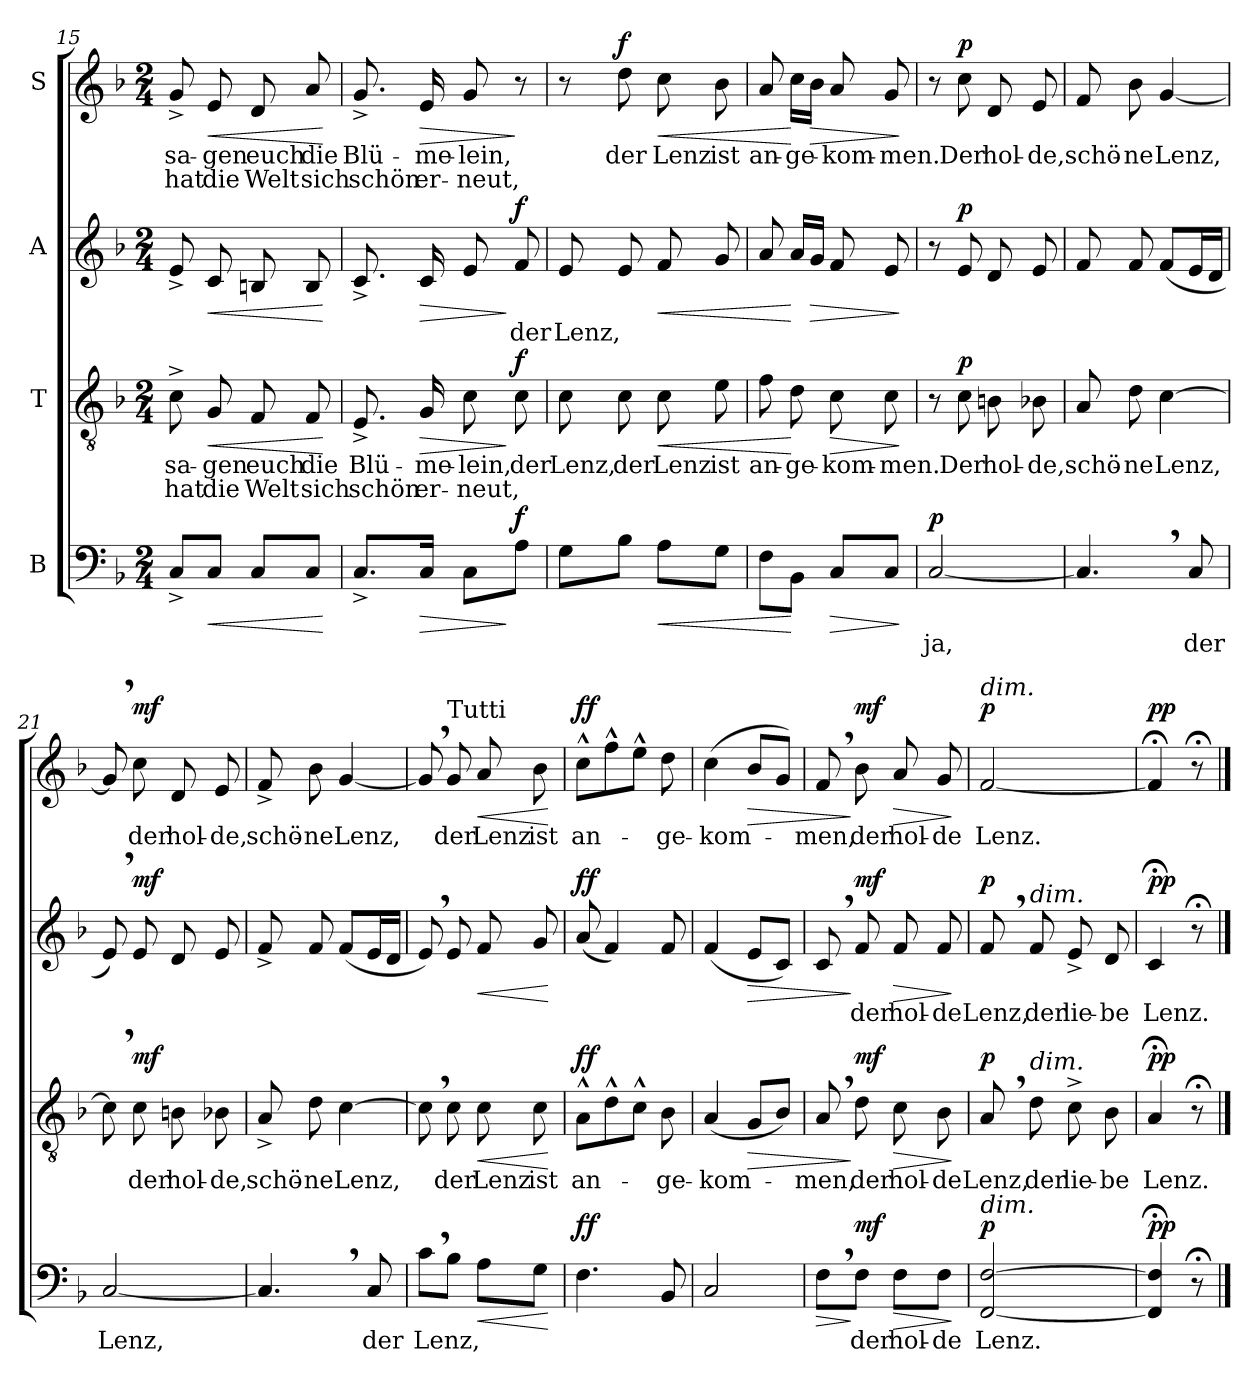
**kern	**text	**dynam	**kern	**text	**text	**dynam	**kern	**text	**dynam	**kern	**text	**text	**dynam
*part4	*part4	*part4	*part3	*part3	*part3	*part3	*part2	*part2	*part2	*part1	*part1	*part1	*part1
*staff4	*staff4	*staff4	*staff3	*staff3	*staff3	*staff3	*staff2	*staff2	*staff2	*staff1	*staff1	*staff1	*staff1
*I"B	*	*	*I"T	*	*	*	*I"A	*	*	*I"S	*	*	*
*clefF4	*	*	*clefGv2	*	*	*	*clefG2	*	*	*clefG2	*	*	*
*k[b-]	*	*	*k[b-]	*	*	*	*k[b-]	*	*	*k[b-]	*	*	*
*M2/4	*	*	*M2/4	*	*	*	*M2/4	*	*	*M2/4	*	*	*
=15	=15	=15	=15	=15	=15	=15	=15	=15	=15	=15	=15	=15	=15
8C^/L	.	.	8c^\	sa-	hat	.	8e^/	.	.	8g^/	sa-	hat	.
!	!	!LO:HP:b	!	!	!	!LO:HP:b	!	!	!LO:HP:b	!	!	!	!LO:HP:b
8C/J	.	<	8G/	-gen	die	<	8c/	.	<	8e/	-gen	die	<
8C/L	.	.	8F/	euch	Welt	.	8Bn/	.	.	8d/	euch	Welt	.
8C/J	.	.	8F/	die	sich	.	8B/	.	.	8a/	die	sich	.
.	.	[	.	.	.	[	.	.	[	.	.	.	[
=16	=16	=16	=16	=16	=16	=16	=16	=16	=16	=16	=16	=16	=16
8.C^/L	.	.	8.E^/	Blü-	schön	.	8.c^/	.	.	8.g^/	Blü-	schön	.
!	!	!LO:HP:b	!	!	!	!LO:HP:b	!	!	!LO:HP:b	!	!	!	!LO:HP:b
16C/Jk	.	>	16G/	-me-	er-	>	16c/	.	>	16e/	-me-	er-	>
8C\L	.	.	8c\	-lein,	-neut,	.	8e/	.	.	8g/	-lein,	-neut,	.
!	!	!LO:DY:n=1:a	!	!	!	!LO:DY:n=1:a	!	!	!LO:DY:n=1:a	!	!	!	!
8A\J	.	] f	8c\	der	.	] f	8f/	der	] f	8r	.	.	]
=17	=17	=17	=17	=17	=17	=17	=17	=17	=17	=17	=17	=17	=17
8G\L	.	.	8c\	Lenz,	.	.	8e/	Lenz,	.	8r	.	.	.
!	!	!	!	!	!	!	!	!	!	!	!	!	!LO:DY:a
8B-\J	.	.	8c\	der	.	.	8e/	.	.	8dd\	der	.	f
!	!	!LO:HP:b	!	!	!	!LO:HP:b	!	!	!LO:HP:b	!	!	!	!LO:HP:b
8A\L	.	<	8c\	Lenz	.	<	8f/	.	<	8cc\	Lenz	.	<
8G\J	.	.	8e\	ist	.	.	8g/	.	.	8b-\	ist	.	.
=18	=18	=18	=18	=18	=18	=18	=18	=18	=18	=18	=18	=18	=18
8F\L	.	.	8f\	an-	.	.	8a/	.	.	8a/	an-	.	.
8BB-\J	.	[	8d\	-ge-	.	[	16a/LL	.	[	16cc\LL	-ge-	.	[
!	!	!	!	!	!	!	!	!	!LO:HP:b	!	!	!	!LO:HP:b
.	.	.	.	.	.	.	16g/JJ	.	>	16b-\JJ	.	.	>
!	!	!LO:HP:b	!	!	!	!LO:HP:b	!	!	!	!	!	!	!
8C/L	.	>	8c\	-kom-	.	>	8f/	.	.	8a/	-kom-	.	.
8C/J	.	.	8c\	-men.	.	.	8e/	.	.	8g/	-men.	.	.
.	.	]	.	.	.	]	.	.	]	.	.	.	]
!!LO:LB:g=z
=19	=19	=19	=19	=19	=19	=19	=19	=19	=19	=19	=19	=19	=19
!	!	!LO:DY:a	!	!	!	!	!	!	!	!	!	!	!
[2C/	ja,	p	8r	.	.	.	8r	.	.	8r	.	.	.
!	!	!	!	!	!	!LO:DY:a	!	!	!LO:DY:a	!	!	!	!LO:DY:a
.	.	.	8c\	Der	.	p	8e/	.	p	8cc\	Der	.	p
.	.	.	8Bn\	hol-	.	.	8d/	.	.	8d/	hol-	.	.
.	.	.	8B-X\	-de,	.	.	8e/	.	.	8e/	-de,	.	.
=20	=20	=20	=20	=20	=20	=20	=20	=20	=20	=20	=20	=20	=20
4.C,/]	.	.	8A/	schö-	.	.	8f/	.	.	8f/	schö-	.	.
.	.	.	8d\	-ne	.	.	8f/	.	.	8b-\	-ne	.	.
.	.	.	[4c\	Lenz,	.	.	(8f/L	.	.	[4g/	Lenz,	.	.
8C/	der	.	.	.	.	.	16e/L	.	.	.	.	.	.
.	.	.	.	.	.	.	16d/JJ	.	.	.	.	.	.
=21	=21	=21	=21	=21	=21	=21	=21	=21	=21	=21	=21	=21	=21
[2C/	Lenz,	.	8c,\]	.	.	.	8e,/)	.	.	8g,/]	.	.	.
!	!	!	!	!	!	!LO:DY:a	!	!	!LO:DY:a	!	!	!	!LO:DY:a
.	.	.	8c\	der	.	mf	8e/	.	mf	8cc\	der	.	mf
.	.	.	8Bn\	hol-	.	.	8d/	.	.	8d/	hol-	.	.
.	.	.	8B-X\	-de,	.	.	8e/	.	.	8e/	-de,	.	.
=22	=22	=22	=22	=22	=22	=22	=22	=22	=22	=22	=22	=22	=22
4.C,/]	.	.	8A^/	schö-	.	.	8f^/	.	.	8f^/	schö-	.	.
.	.	.	8d\	-ne	.	.	8f/	.	.	8b-\	-ne	.	.
.	.	.	[4c\	Lenz,	.	.	(8f/L	.	.	[4g/	Lenz,	.	.
8C/	der	.	.	.	.	.	16e/L	.	.	.	.	.	.
.	.	.	.	.	.	.	16d/JJ	.	.	.	.	.	.
=23	=23	=23	=23	=23	=23	=23	=23	=23	=23	=23	=23	=23	=23
8c,\L	Lenz,	.	8c,\]	.	.	.	8e,/)	.	.	8g,/]	.	.	.
!	!	!	!	!	!	!	!	!	!	!LO:TX:a:t=Tutti	!	!	!
8B-\J	.	.	8c\	der	.	.	8e/	.	.	8g/	der	.	.
!	!	!LO:HP:b	!	!	!	!LO:HP:b	!	!	!LO:HP:b	!	!	!	!LO:HP:b
8A\L	.	<	8c\	Lenz	.	<	8f/	.	<	8a/	Lenz	.	<
8G\J	.	.	8c\	ist	.	.	8g/	.	.	8b-\	ist	.	.
.	.	[	.	.	.	[	.	.	[	.	.	.	[
!!LO:LB:g=z
=24	=24	=24	=24	=24	=24	=24	=24	=24	=24	=24	=24	=24	=24
!	!	!LO:DY:a	!	!	!	!LO:DY:a	!	!	!LO:DY:a	!	!	!	!LO:DY:a
4.F\	.	ff	8A^^\L	an-	.	ff	(8a/	.	ff	8cc^^\L	an-	.	ff
.	.	.	8d^^\	.	.	.	4f/)	.	.	8ff^^\	.	.	.
.	.	.	8c^^\J	.	.	.	.	.	.	8ee^^\J	.	.	.
8BB-/	.	.	8B-\	-ge-	.	.	8f/	.	.	8dd\	-ge-	.	.
=25	=25	=25	=25	=25	=25	=25	=25	=25	=25	=25	=25	=25	=25
2C/	.	.	(4A/	-kom-	.	.	(4f/	.	.	(4cc\	-kom-	.	.
!	!	!	!	!	!	!LO:HP:b	!	!	!LO:HP:b	!	!	!	!LO:HP:b
.	.	.	8G/L	.	.	>	8e/L	.	>	8b-/L	.	.	>
.	.	.	8B-/J)	.	.	.	8c/J)	.	.	8g/J)	.	.	.
=26	=26	=26	=26	=26	=26	=26	=26	=26	=26	=26	=26	=26	=26
!	!	!LO:HP:b	!	!	!	!	!	!	!	!	!	!	!
8F,\L	.	>	8A,/	-men,	.	.	8c,/	.	.	8f,/	-men,	.	.
!	!	!LO:DY:n=1:a	!	!	!	!LO:DY:n=1:a	!	!	!LO:DY:n=1:a	!	!	!	!LO:DY:n=1:a
8F\J	der	] mf	8d\	der	.	] mf	8f/	der	] mf	8b-\	der	.	] mf
!	!	!LO:HP:b	!	!	!	!LO:HP:b	!	!	!LO:HP:b	!	!	!	!LO:HP:b
8F\L	hol-	>	8c\	hol-	.	>	8f/	hol-	>	8a/	hol-	.	>
8F\J	-de	.	8B-\	-de	.	.	8f/	-de	.	8g/	-de	.	.
.	.	]	.	.	.	]	.	.	]	.	.	.	]
=27	=27	=27	=27	=27	=27	=27	=27	=27	=27	=27	=27	=27	=27
!	!	!	!	!	!	!	!	!	!	!LO:TX:a:i:t=dim.	!	!	!
!LO:TX:a:i:t=dim.	!	!	!	!	!	!	!	!	!	!	!	!	!
!	!	!LO:DY:a	!	!	!	!LO:DY:a	!	!	!LO:DY:a	!	!	!	!LO:DY:a
[2FF/ [2F/	Lenz.	p	8A,/	Lenz,	.	p	8f,/	Lenz,	p	[2f/	Lenz.	.	p
!	!	!	!	!	!	!	!LO:TX:a:i:t=dim.	!	!	!	!	!	!
!	!	!	!LO:TX:a:i:t=dim.	!	!	!	!	!	!	!	!	!	!
.	.	.	8d\	der	.	.	8f/	der	.	.	.	.	.
.	.	.	8c^\	lie-	.	.	8e^/	lie-	.	.	.	.	.
.	.	.	8B-\	-be	.	.	8d/	-be	.	.	.	.	.
=28	=28	=28	=28	=28	=28	=28	=28	=28	=28	=28	=28	=28	=28
!	!	!LO:DY:a	!	!	!	!LO:DY:a	!	!	!LO:DY:a	!	!	!	!LO:DY:a
4FF/];< 4F/];<	.	pp	4A;</	Lenz.	.	pp	4c;</	Lenz.	pp	4f;</]	.	.	pp
8r;<	.	.	8r;<	.	.	.	8r;<	.	.	8r;<	.	.	.
==	==	==	==	==	==	==	==	==	==	==	==	==	==
*-	*-	*-	*-	*-	*-	*-	*-	*-	*-	*-	*-	*-	*-
